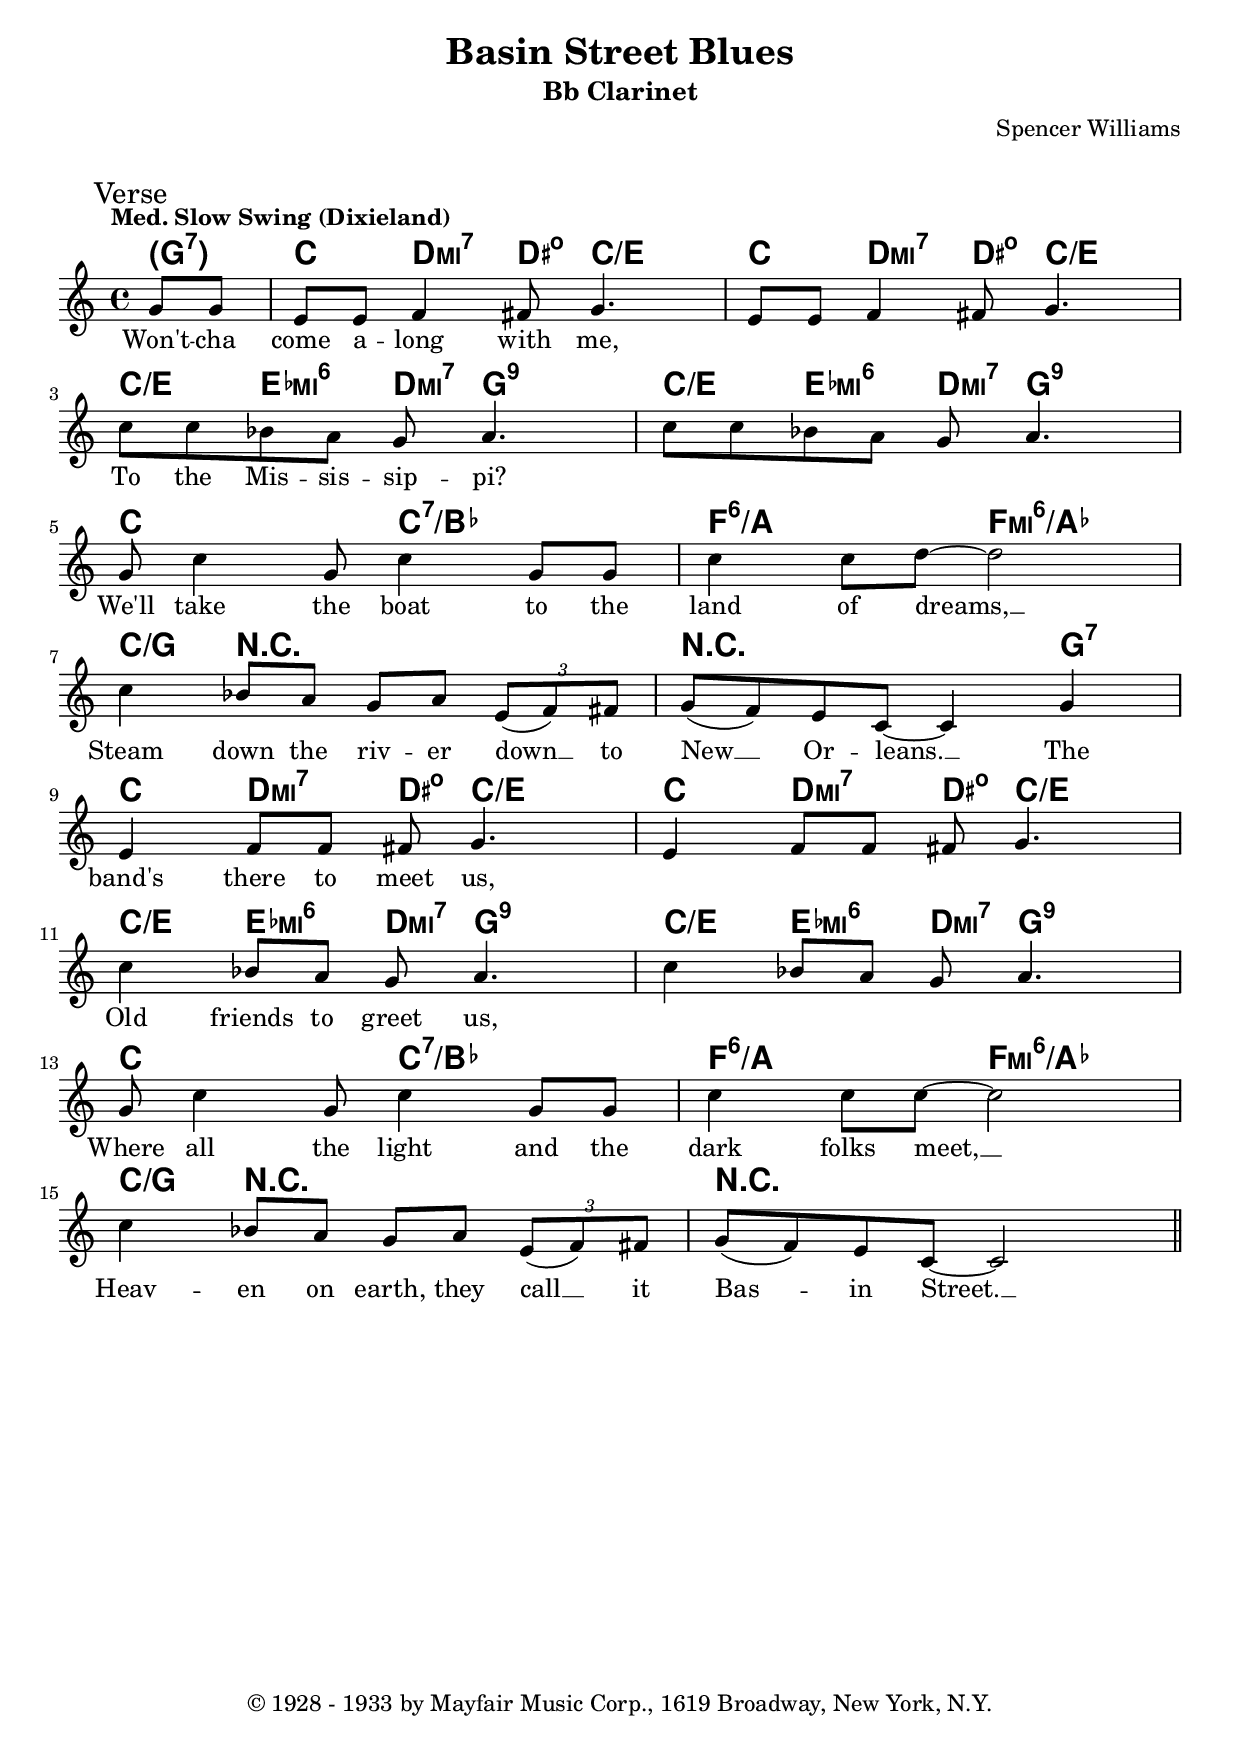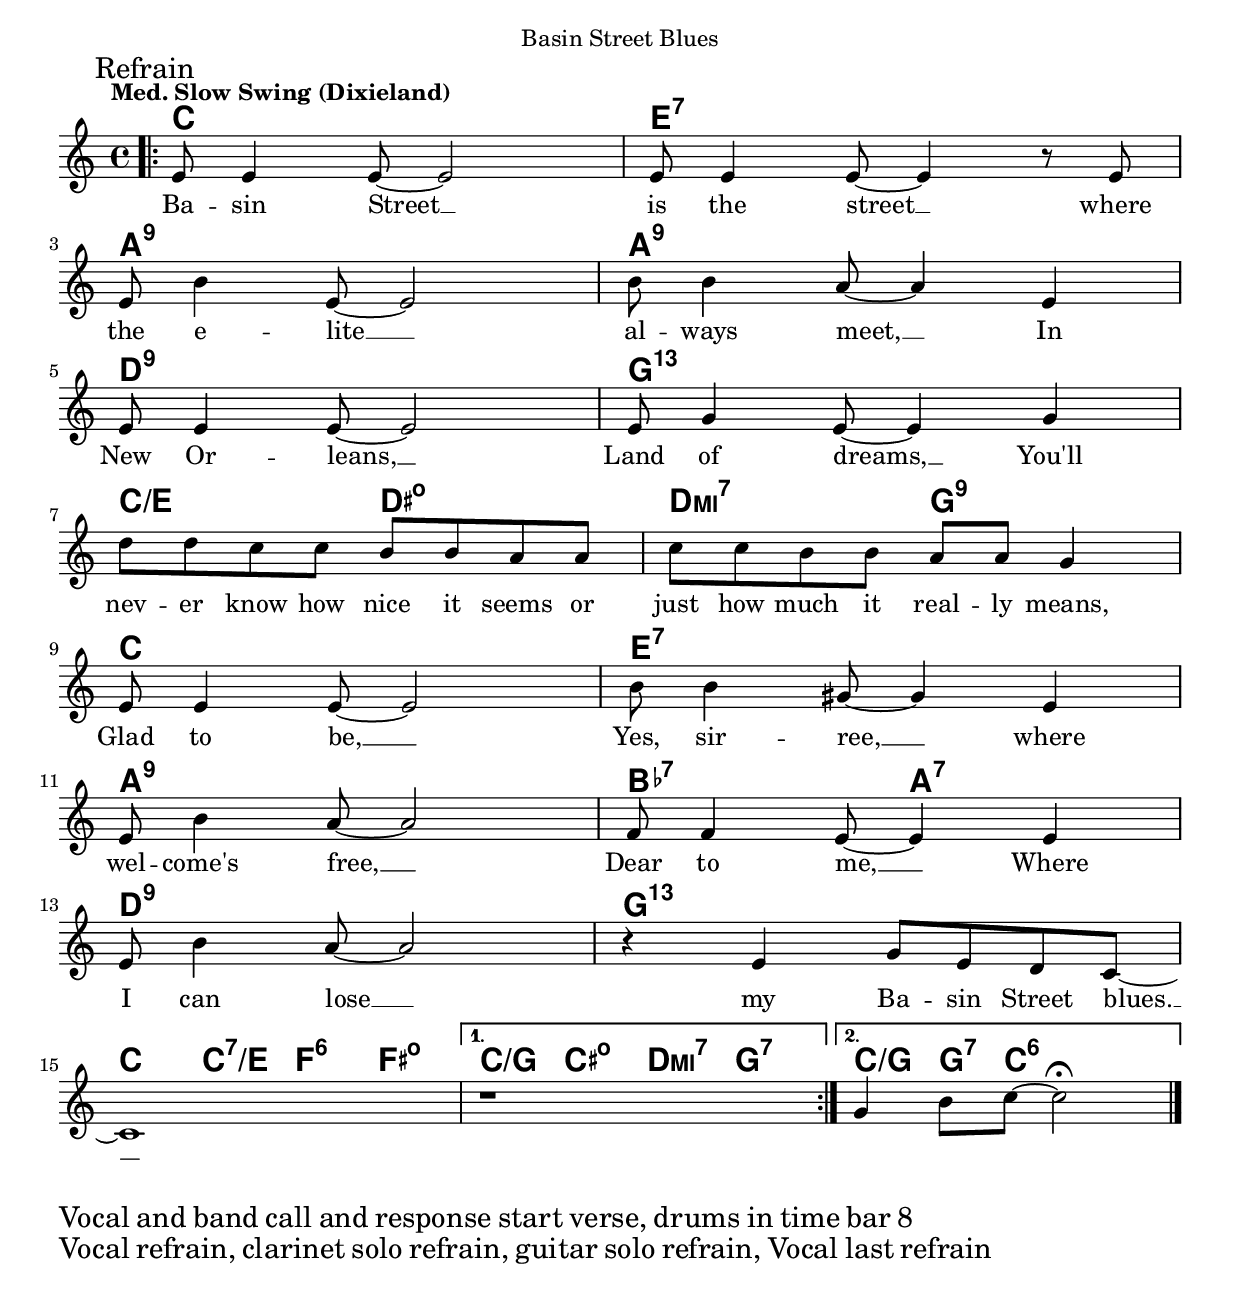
\version "2.24.0"

\include "english.ly"

instrument = "Bb Clarinet"
whatKey = c'
whatClef = "treble"

%% -*- Mode: LilyPond -*-

\include "lead-sheets.ily"

\header {
  title = "Basin Street Blues"
  subtitle = \instrument
  composer = "Spencer Williams"
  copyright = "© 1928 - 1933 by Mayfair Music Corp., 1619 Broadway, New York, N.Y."
}

verseLyrics = \lyricmode {
  Won't -- cha come a -- long with me,
  \repeat unfold 5 { \skip 1 }
  To the Mis -- sis -- sip -- pi?
  \repeat unfold 6 { \skip 1 }
  We'll take the boat to the land of dreams, __
  Steam down the riv -- er down __ to New __ Or -- leans. __
  The band's there to meet us,
  \repeat unfold 5 { \skip 1 }
  Old friends to greet us,
  \repeat unfold 5 { \skip 1 }
  Where all the light and the dark folks meet, __
  Heav -- en on earth, they call __ it Bas -- in Street. __
}

verseChords = \chordmode {
  \set chordNameFunction = #begin-end-parenthesis-ignatzek-chord-names
  f4:7
  \unset chordNameFunction
  bf4 c4:m7 cs8:dim7 bf4./d bf4 c4:m7 cs8:dim7 bf4./d
  bf4/d df4:m6 c8:m7 f4.:9 bf4/d df4:m6 c8:m7 f4.:9
  bf2 bf2:7/af ef2:6/g ef2:m6/gf bf4/f r2. r2. f4:7
  
  bf4 c4:m7 cs8:dim7 bf4./d bf4 c4:m7 cs8:dim7 bf4./d
  bf4/d df4:m6 c8:m7 f4.:9 bf4/d df4:m6 c8:m7 f4.:9
  bf2 bf2:7/af ef2:6/g ef2:m6/gf bf4/f r2. r1
}

verseKey = bf

verseMelody = \relative f' {
  \time 4/4
  \key \verseKey \major
  \clef \whatClef
  \tempo "Med. Slow Swing (Dixieland)"

  \mark \markup{ "Verse" }
  
  \partial 4 f8 f8 |
  
  d8 d8 ef4 e8 f4. | d8 d8 ef4 e8 f4. |
  \break
  bf8 bf8 af8 g8 f8 g4. | bf8 bf8 af8 g8 f8 g4. |
  \break
  f8 bf4 f8 bf4 f8 f8 | bf4 bf8 c8~ c2 |
  \break
  bf4 af8 g8 f8 g8 \tuplet 3/2 { d8( ef8) e8 } | f8( ef8) d8 bf8~ bf4 f'4 |
  \break
  d4 ef8 ef8 e8 f4. | d4 ef8 ef8 e8 f4. |
  \break
  bf4 af8 g8 f8 g4. | bf4 af8 g8 f8 g4. |
  \break
  f8 bf4 f8 bf4 f8 f8 | bf4 bf8 bf8~ bf2 |
  \break
  bf4 af8 g8 f8 g8 \tuplet 3/2 { d8( ef8) e8 } | f8( ef8) d8 bf8~ bf2 |
  

  \bar "||"
  \pageBreak
}

refrainLyrics = \lyricmode {
  Ba -- sin Street __ is the street __ where the e -- lite __ al -- ways meet, __
  In New Or -- leans, __ Land of dreams, __
  You'll nev -- er know how nice it seems or just how much it real -- ly means,
  Glad to be, __ Yes, sir -- ree, __ where wel -- come's free, __
  Dear to me, __ Where I can lose __ my Ba -- sin Street blues. __
}

refrainChords = \chordmode {
  bf1 d1:7 g1:9 g1:9
  c1:9 f1:13 bf2/d cs2:dim7 c2:m7 f2:9
  bf1 d1:7 g1:9 af2:7 g2:7
  c1:9 f1:13
  bf4 bf4:7/d ef4:6 e4:dim7
  bf4/f b4:dim7 c4:m7 f4:7
  bf4/f f8:7 bf8:6 s2
}

refrainKey = bf

refrainMelody = \relative f' {
  \time 4/4
  \key \refrainKey \major
  \clef \whatClef
  \tempo "Med. Slow Swing (Dixieland)"

  \set Score.currentBarNumber = #1
  
  \mark \markup{ "Refrain" }

  \bar ".|:"
  \repeat volta 2 {
    d8 d4 d8~ d2 | d8 d4 d8~ d4 r8 d8 |
  \break
    d8 a'4 d,8~ d2 | a'8 a4 g8~ g4 d4 |
  \break
    d8 d4 d8~ d2 | d8 f4 d8~ d4 f4 |
  \break
    c'8 c8 bf8 bf8 a8 a8 g8 g8 | bf8 bf8 a8 a8 g8 g8 f4 |
  \break
    d8 d4 d8~ d2 | a'8 a4 fs8~ fs4 d4 |
  \break
    d8 a'4 g8~ g2 |
    ef 8 ef4 d8~ d4 d4 |
  \break
    d8 a'4 g8~ g2 | 
    r4 d4 f8 d8 c8 bf8~ | 
  \break
   bf1 |
  }
  \alternative {
    { r1 }
    { f'4 a8 bf8~ bf2\fermata }
  }
  \bar "|."
}

\include "paper.ily"

\markup {
  % Leave a gap after the header
  \vspace #1
}

\include "verse.ily"

\include "refrain.ily"

performanceNotes =
\markup {
  \column {
    \line { \huge { Vocal and band call and response start verse, drums in time bar 8 } }
    \line { \huge { Vocal refrain, clarinet solo refrain, guitar solo refrain, Vocal last refrain } }
  }
}

\include "notes.ily"

